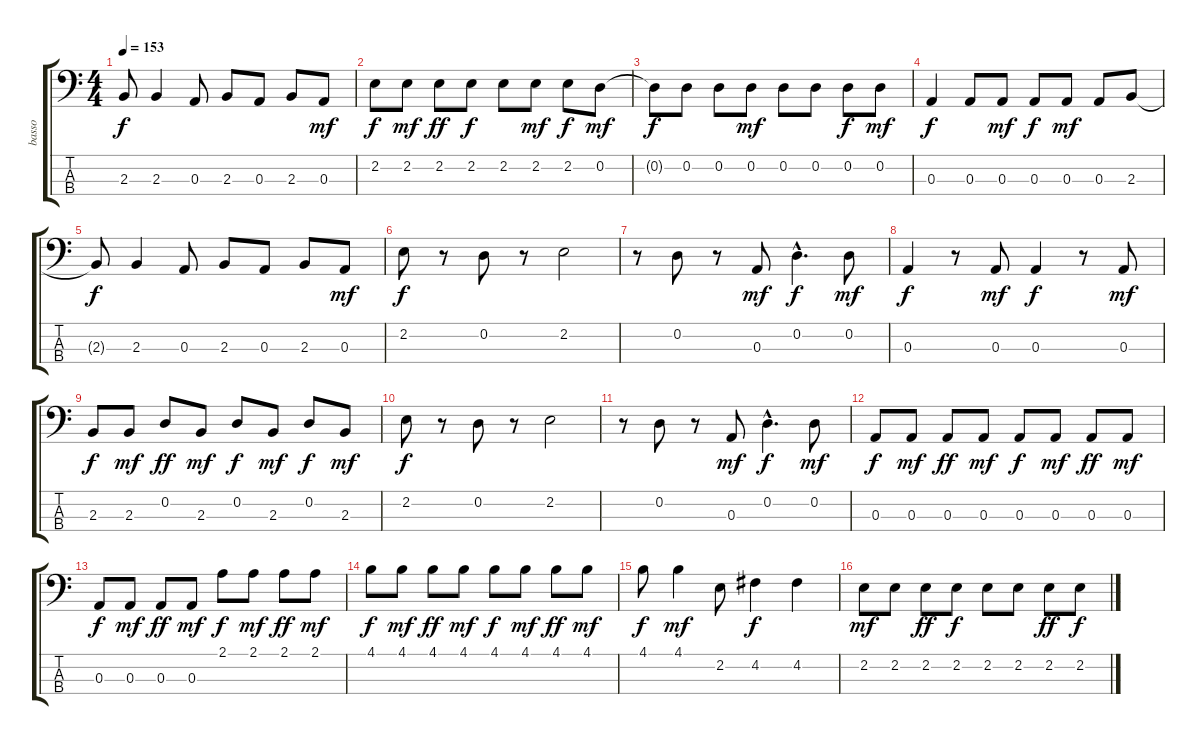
\track ("basso" "basso") {instrument electricbassfinger}
\staff {score tabs}
\tuning (G2 D2 A1 E1) {hide}
\ts (4 4)
\tempo 153
\clef f4
\ks c
2.3{t}.8{dy f} 2.3.4 0.3.8 2.3.8 0.3.8 2.3.8 0.3.8{dy mf} |
2.2.8{dy f} 2.2.8{dy mf} 2.2.8{dy ff} 2.2.8{dy f} 2.2.8 2.2.8{dy mf} 2.2.8{dy f} 0.2.8{dy mf} |
0.2{t}.8{dy f} 0.2.8 0.2.8 0.2.8{dy mf} 0.2.8 0.2.8 0.2.8{dy f} 0.2.8{dy mf} |
0.3.4{dy f} 0.3.8 0.3.8{dy mf} 0.3.8{dy f} 0.3.8{dy mf} 0.3.8 2.3.8 |
2.3{t}.8{dy f} 2.3.4 0.3.8 2.3.8 0.3.8 2.3.8 0.3.8{dy mf} |
2.2.8{dy f} r.8 0.2.8 r.8 2.2.2 |
r.8 0.2.8 r.8 0.3.8{dy mf} 0.2{hac}.4{d dy f} 0.2.8{dy mf} |
0.3.4{dy f} r.8 0.3.8{dy mf} 0.3.4{dy f} r.8 0.3.8{dy mf} |
2.3.8{dy f} 2.3.8{dy mf} 0.2.8{dy ff} 2.3.8{dy mf} 0.2.8{dy f} 2.3.8{dy mf} 0.2.8{dy f} 2.3.8{dy mf} |
2.2.8{dy f} r.8 0.2.8 r.8 2.2.2 |
r.8 0.2.8 r.8 0.3.8{dy mf} 0.2{hac}.4{d dy f} 0.2.8{dy mf} |
0.3.8{dy f} 0.3.8{dy mf} 0.3.8{dy ff} 0.3.8{dy mf} 0.3.8{dy f} 0.3.8{dy mf} 0.3.8{dy ff} 0.3.8{dy mf} |
0.3.8{dy f} 0.3.8{dy mf} 0.3.8{dy ff} 0.3.8{dy mf} 2.1.8{dy f} 2.1.8{dy mf} 2.1.8{dy ff} 2.1.8{dy mf} |
4.1.8{dy f} 4.1.8{dy mf} 4.1.8{dy ff} 4.1.8{dy mf} 4.1.8{dy f} 4.1.8{dy mf} 4.1.8{dy ff} 4.1.8{dy mf} |
4.1.8{dy f} 4.1.4{dy mf} 2.2.8 4.2.4{dy f} 4.2.4 |
2.2.8{dy mf} 2.2.8 2.2.8{dy ff} 2.2.8{dy f} 2.2.8 2.2.8 2.2.8{dy ff} 2.2.8{dy f}
